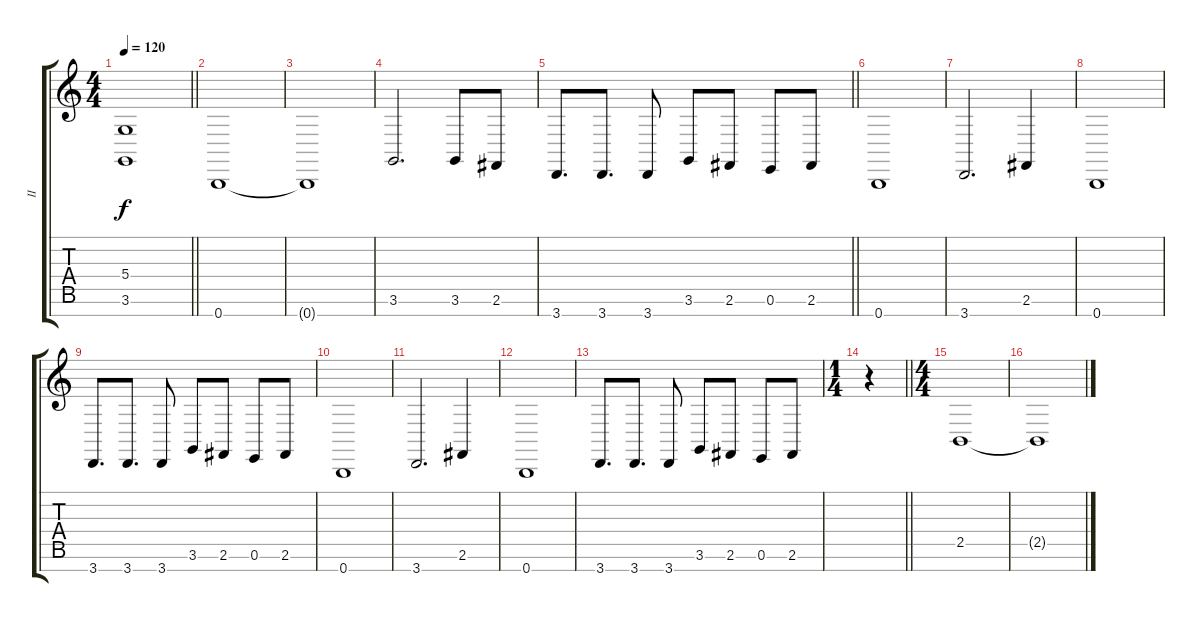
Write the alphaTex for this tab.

\track ("II" "II") {instrument stringensemble1}
\staff {score tabs}
\tuning (E4 B3 G3 D3 A2 E2 B1) {hide}
\ts (4 4)
\tempo 120
\clef g2
\barLineRight lightlight
\ks c
(5.4{t} 3.6{t}).1{dy f} |
0.7.1 |
0.7{t}.1 |
3.6.2{d} 3.6.8 2.6.8 |
\barLineRight lightlight
3.7.8{d} 3.7.8{d} 3.7.8 3.6.8 2.6.8 0.6.8 2.6.8 |
0.7.1 |
3.7.2{d} 2.6.4 |
0.7.1 |
3.7.8{d} 3.7.8{d} 3.7.8 3.6.8 2.6.8 0.6.8 2.6.8 |
0.7.1 |
3.7.2{d} 2.6.4 |
0.7.1 |
3.7.8{d} 3.7.8{d} 3.7.8 3.6.8 2.6.8 0.6.8 2.6.8 |
\ts (1 4)
\barLineRight lightlight
r.4 |
\ts (4 4)
2.5.1 |
2.5{t}.1
